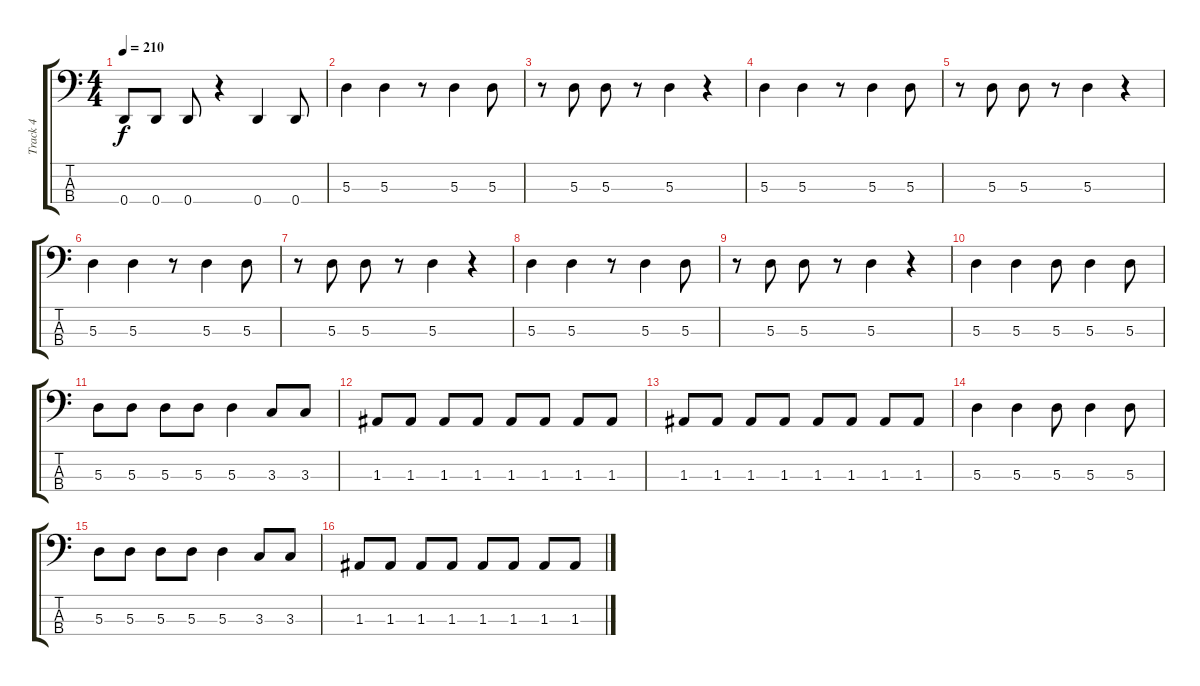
\track ("Track 4" "Track 4") {instrument electricbasspick}
\staff {score tabs}
\tuning (G2 D2 A1 D1) {hide}
\ts (4 4)
\tempo 210
\clef f4
\ks c
0.4.8{dy f} 0.4.8 0.4.8 r.4 0.4.4 0.4.8 |
5.3.4 5.3.4 r.8 5.3.4 5.3.8 |
r.8 5.3.8 5.3.8 r.8 5.3.4 r.4 |
5.3.4 5.3.4 r.8 5.3.4 5.3.8 |
r.8 5.3.8 5.3.8 r.8 5.3.4 r.4 |
5.3.4 5.3.4 r.8 5.3.4 5.3.8 |
r.8 5.3.8 5.3.8 r.8 5.3.4 r.4 |
5.3.4 5.3.4 r.8 5.3.4 5.3.8 |
r.8 5.3.8 5.3.8 r.8 5.3.4 r.4 |
5.3.4 5.3.4 5.3.8 5.3.4 5.3.8 |
5.3.8 5.3.8 5.3.8 5.3.8 5.3.4 3.3.8 3.3.8 |
1.3.8 1.3.8 1.3.8 1.3.8 1.3.8 1.3.8 1.3.8 1.3.8 |
1.3.8 1.3.8 1.3.8 1.3.8 1.3.8 1.3.8 1.3.8 1.3.8 |
5.3.4 5.3.4 5.3.8 5.3.4 5.3.8 |
5.3.8 5.3.8 5.3.8 5.3.8 5.3.4 3.3.8 3.3.8 |
1.3.8 1.3.8 1.3.8 1.3.8 1.3.8 1.3.8 1.3.8 1.3.8
